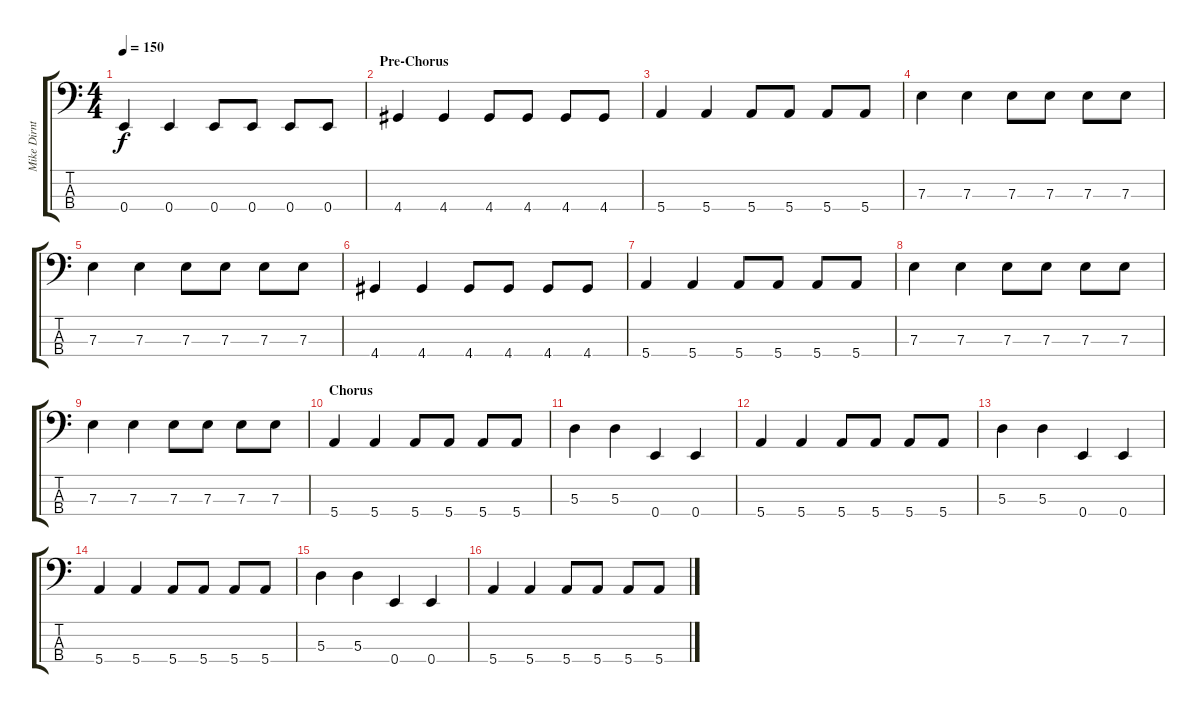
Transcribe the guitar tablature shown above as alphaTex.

\track ("Mike Dirnt" "Mike Dirnt") {instrument electricbasspick}
\staff {score tabs}
\tuning (G2 D2 A1 E1) {hide}
\ts (4 4)
\tempo 150
\clef f4
\ks c
0.4.4{dy f} 0.4.4 0.4.8 0.4.8 0.4.8 0.4.8 |
\section ("" "Pre-Chorus")
4.4.4 4.4.4 4.4.8 4.4.8 4.4.8 4.4.8 |
5.4.4 5.4.4 5.4.8 5.4.8 5.4.8 5.4.8 |
7.3.4 7.3.4 7.3.8 7.3.8 7.3.8 7.3.8 |
7.3.4 7.3.4 7.3.8 7.3.8 7.3.8 7.3.8 |
4.4.4 4.4.4 4.4.8 4.4.8 4.4.8 4.4.8 |
5.4.4 5.4.4 5.4.8 5.4.8 5.4.8 5.4.8 |
7.3.4 7.3.4 7.3.8 7.3.8 7.3.8 7.3.8 |
7.3.4 7.3.4 7.3.8 7.3.8 7.3.8 7.3.8 |
\section ("" "Chorus")
5.4.4 5.4.4 5.4.8 5.4.8 5.4.8 5.4.8 |
5.3.4 5.3.4 0.4.4 0.4.4 |
5.4.4 5.4.4 5.4.8 5.4.8 5.4.8 5.4.8 |
5.3.4 5.3.4 0.4.4 0.4.4 |
5.4.4 5.4.4 5.4.8 5.4.8 5.4.8 5.4.8 |
5.3.4 5.3.4 0.4.4 0.4.4 |
5.4.4 5.4.4 5.4.8 5.4.8 5.4.8 5.4.8
